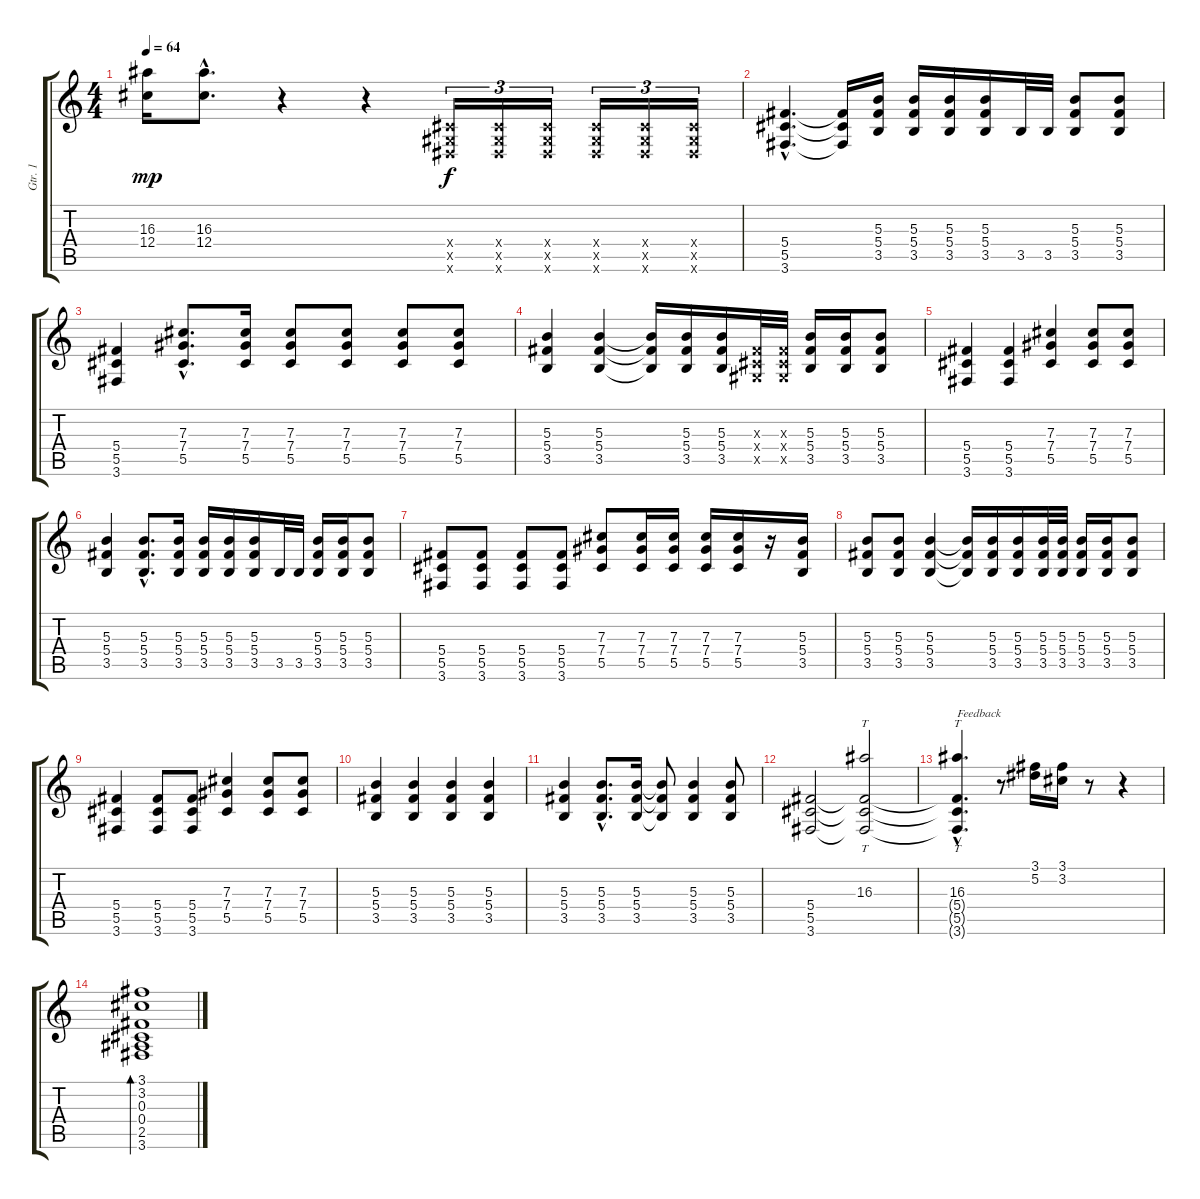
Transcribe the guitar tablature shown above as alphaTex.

\track ("Gtr. 1" "Gtr. 1") {instrument acousticguitarsteel}
\staff {score tabs}
\tuning (Eb4 Bb3 Gb3 Db3 Ab2 Eb2) {hide}
\ts (4 4)
\tempo 64
\clef g2
\ks c
(16.3 12.4).16{dy mp} (16.3{hac} 12.4{hac}).8{d} r.4 r.4 (0.4{x} 0.5{x} 0.6{x}).16{tu (3 2) dy f volume 13 instrument guitarfretnoise} (0.4{x} 0.5{x} 0.6{x}).16{tu (3 2)} (0.4{x} 0.5{x} 0.6{x}).16{tu (3 2)} (0.4{x} 0.5{x} 0.6{x}).16{tu (3 2)} (0.4{x} 0.5{x} 0.6{x}).16{tu (3 2)} (0.4{x} 0.5{x} 0.6{x}).16{tu (3 2)} |
(5.4{hac} 5.5{hac} 3.6{hac}).4{d volume 13 instrument distortionguitar} (5.4{t} 5.5{t} 3.6{t}).16 (5.3 5.4 3.5).16 (5.3 5.4 3.5).16 (5.3 5.4 3.5).16 (5.3 5.4 3.5).16 3.5.32 3.5.32 (5.3 5.4 3.5).8 (5.3 5.4 3.5).8 |
(5.4 5.5 3.6).4 (7.3{hac} 7.4{hac} 5.5{hac}).8{d} (7.3 7.4 5.5).16 (7.3 7.4 5.5).8 (7.3 7.4 5.5).8 (7.3 7.4 5.5).8 (7.3 7.4 5.5).8 |
(5.3 5.4 3.5).4 (5.3 5.4 3.5).4 (5.3{t} 5.4{t} 3.5{t}).16 (5.3 5.4 3.5).16 (5.3 5.4 3.5).16 (0.3{x} 0.4{x} 0.5{x}).32 (0.3{x} 0.4{x} 0.5{x}).32 (5.3 5.4 3.5).16 (5.3 5.4 3.5).16 (5.3 5.4 3.5).8 |
(5.4 5.5 3.6).4 (5.4 5.5 3.6).4 (7.3 7.4 5.5).4 (7.3 7.4 5.5).8 (7.3 7.4 5.5).8 |
(5.3 5.4 3.5).4 (5.3{hac} 5.4{hac} 3.5{hac}).8{d} (5.3 5.4 3.5).16 (5.3 5.4 3.5).16 (5.3 5.4 3.5).16 (5.3 5.4 3.5).16 3.5.32 3.5.32 (5.3 5.4 3.5).16 (5.3 5.4 3.5).16 (5.3 5.4 3.5).8 |
(5.4 5.5 3.6).8 (5.4 5.5 3.6).8 (5.4 5.5 3.6).8 (5.4 5.5 3.6).8 (7.3 7.4 5.5).8 (7.3 7.4 5.5).16 (7.3 7.4 5.5).16 (7.3 7.4 5.5).16 (7.3 7.4 5.5).16 r.16 (5.3 5.4 3.5).16 |
(5.3 5.4 3.5).8 (5.3 5.4 3.5).8 (5.3 5.4 3.5).4 (5.3{t} 5.4{t} 3.5{t}).16 (5.3 5.4 3.5).16 (5.3 5.4 3.5).16 (5.3 5.4 3.5).32 (5.3 5.4 3.5).32 (5.3 5.4 3.5).16 (5.3 5.4 3.5).16 (5.3 5.4 3.5).8 |
(5.4 5.5 3.6).4 (5.4 5.5 3.6).8 (5.4 5.5 3.6).8 (7.3 7.4 5.5).4 (7.3 7.4 5.5).8 (7.3 7.4 5.5).8 |
(5.3 5.4 3.5).4 (5.3 5.4 3.5).4 (5.3 5.4 3.5).4 (5.3 5.4 3.5).4 |
(5.3 5.4 3.5).4 (5.3{hac} 5.4{hac} 3.5{hac}).8{d} (5.3 5.4 3.5).16 (5.3{t} 5.4{t} 3.5{t}).8 (5.3 5.4 3.5).4 (5.3 5.4 3.5).8 |
(5.4 5.5 3.6).2 (16.3 5.4{t} 5.5{t} 3.6{t}).2{tt} |
(16.3{hac} 5.4{hac t} 5.5{hac t} 3.6{hac t}).4{tt d txt "Feedback"} r.8 (3.1 5.2).16 (3.1 3.2).16 r.8 r.4 |
(3.1 3.2 0.3 0.4 2.5 3.6).1{bd 120 instrument acousticguitarsteel}
